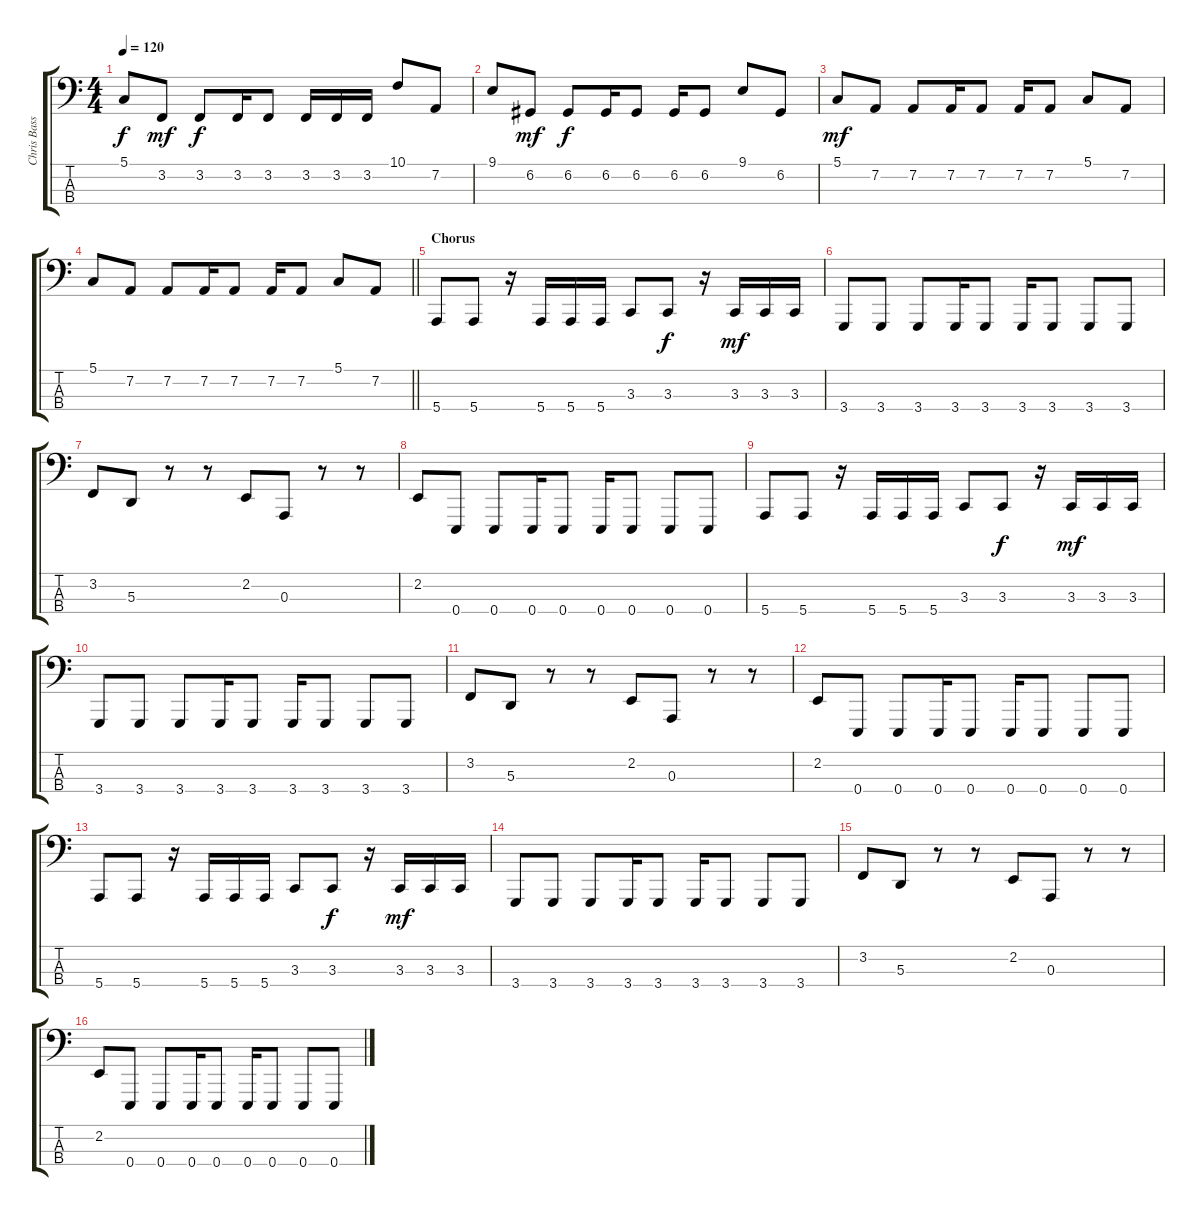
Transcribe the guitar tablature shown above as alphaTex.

\track ("Chris Bass" "Chris Bass") {instrument lead2sawtooth}
\staff {score tabs}
\tuning (G2 D2 A1 E1) {hide}
\ts (4 4)
\tempo 120
\clef f4
\ks c
5.1.8{dy f} 3.2.8{dy mf} 3.2.8{dy f} 3.2.16 3.2.8 3.2.16 3.2.16 3.2.16 10.1.8 7.2.8 |
9.1.8 6.2.8{dy mf} 6.2.8{dy f} 6.2.16 6.2.8 6.2.16 6.2.8 9.1.8 6.2.8 |
5.1.8{dy mf} 7.2.8 7.2.8 7.2.16 7.2.8 7.2.16 7.2.8 5.1.8 7.2.8 |
\barLineRight lightlight
5.1.8 7.2.8 7.2.8 7.2.16 7.2.8 7.2.16 7.2.8 5.1.8 7.2.8 |
\section ("" "Chorus")
5.4.8 5.4.8 r.16 5.4.16 5.4.16 5.4.16 3.3.8 3.3.8{dy f} r.16 3.3.16{dy mf} 3.3.16 3.3.16 |
3.4.8 3.4.8 3.4.8 3.4.16 3.4.8 3.4.16 3.4.8 3.4.8 3.4.8 |
3.2.8 5.3.8 r.8 r.8 2.2.8 0.3.8 r.8 r.8 |
2.2.8 0.4.8 0.4.8 0.4.16 0.4.8 0.4.16 0.4.8 0.4.8 0.4.8 |
5.4.8 5.4.8 r.16 5.4.16 5.4.16 5.4.16 3.3.8 3.3.8{dy f} r.16 3.3.16{dy mf} 3.3.16 3.3.16 |
3.4.8 3.4.8 3.4.8 3.4.16 3.4.8 3.4.16 3.4.8 3.4.8 3.4.8 |
3.2.8 5.3.8 r.8 r.8 2.2.8 0.3.8 r.8 r.8 |
2.2.8 0.4.8 0.4.8 0.4.16 0.4.8 0.4.16 0.4.8 0.4.8 0.4.8 |
5.4.8 5.4.8 r.16 5.4.16 5.4.16 5.4.16 3.3.8 3.3.8{dy f} r.16 3.3.16{dy mf} 3.3.16 3.3.16 |
3.4.8 3.4.8 3.4.8 3.4.16 3.4.8 3.4.16 3.4.8 3.4.8 3.4.8 |
3.2.8 5.3.8 r.8 r.8 2.2.8 0.3.8 r.8 r.8 |
2.2.8 0.4.8 0.4.8 0.4.16 0.4.8 0.4.16 0.4.8 0.4.8 0.4.8
